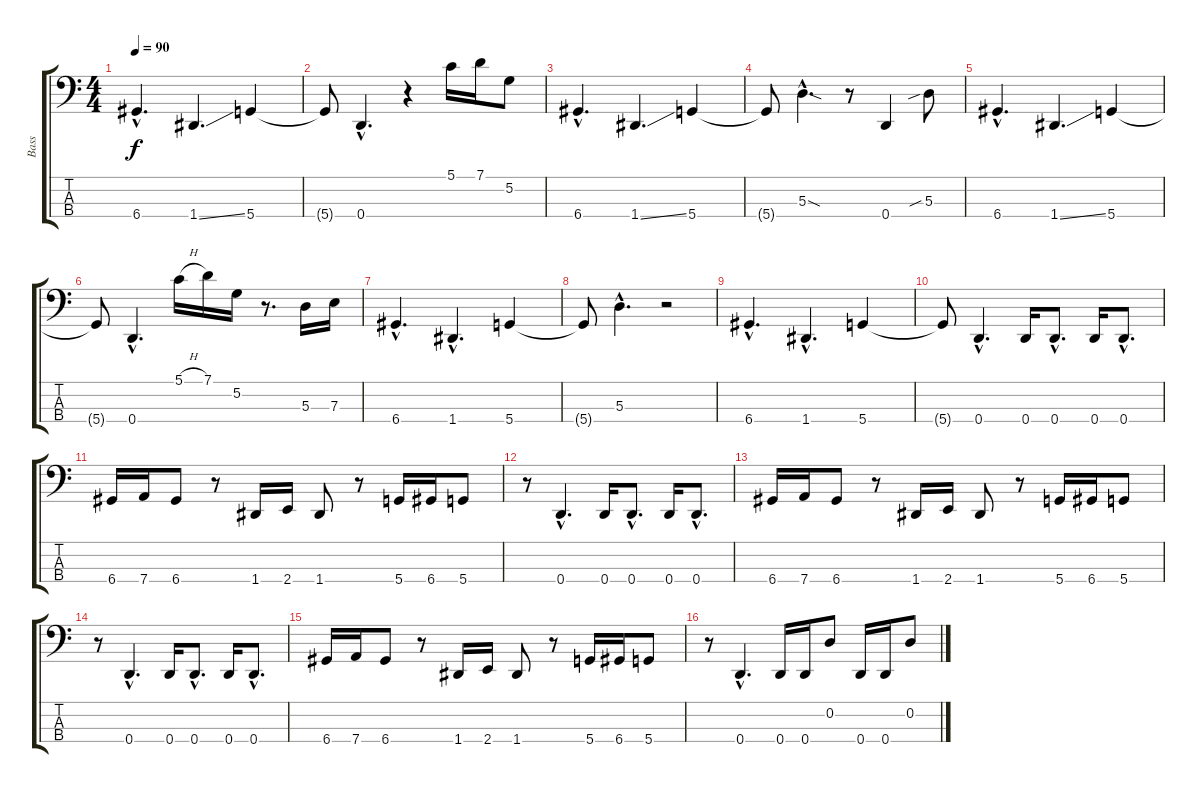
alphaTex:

\track ("Bass" "Bass") {instrument electricbassfinger}
\staff {score tabs}
\tuning (G2 D2 A1 D1) {hide}
\ts (4 4)
\tempo 90
\clef f4
\ks c
6.4{hac}.4{d dy f} 1.4{ss}.4{d} 5.4.4 |
5.4{t}.8 0.4{hac}.4{d} r.4 5.1.16 7.1.16 5.2.8 |
6.4{hac}.4{d} 1.4{ss}.4{d} 5.4.4 |
5.4{t}.8 5.3{sod hac}.4{d} r.8 0.4.4 5.3{sib}.8 |
6.4{hac}.4{d} 1.4{ss}.4{d} 5.4.4 |
5.4{t}.8 0.4{hac}.4{d} 5.1{h}.16 7.1.16 5.2.16 r.8{d} 5.3.16 7.3.16 |
6.4{hac}.4{d} 1.4{hac}.4{d} 5.4.4 |
5.4{t}.8 5.3{hac}.4{d} r.2 |
6.4{hac}.4{d} 1.4{hac}.4{d} 5.4.4 |
5.4{t}.8 0.4{hac}.4{d} 0.4.16 0.4{hac}.8{d} 0.4.16 0.4{hac}.8{d} |
6.4.16 7.4.16 6.4.8 r.8 1.4.16 2.4.16 1.4.8 r.8 5.4.16 6.4.16 5.4.8 |
r.8 0.4{hac}.4{d} 0.4.16 0.4{hac}.8{d} 0.4.16 0.4{hac}.8{d} |
6.4.16 7.4.16 6.4.8 r.8 1.4.16 2.4.16 1.4.8 r.8 5.4.16 6.4.16 5.4.8 |
r.8 0.4{hac}.4{d} 0.4.16 0.4{hac}.8{d} 0.4.16 0.4{hac}.8{d} |
6.4.16 7.4.16 6.4.8 r.8 1.4.16 2.4.16 1.4.8 r.8 5.4.16 6.4.16 5.4.8 |
r.8 0.4{hac}.4{d} 0.4.16 0.4.16 0.2.8 0.4.16 0.4.16 0.2.8
